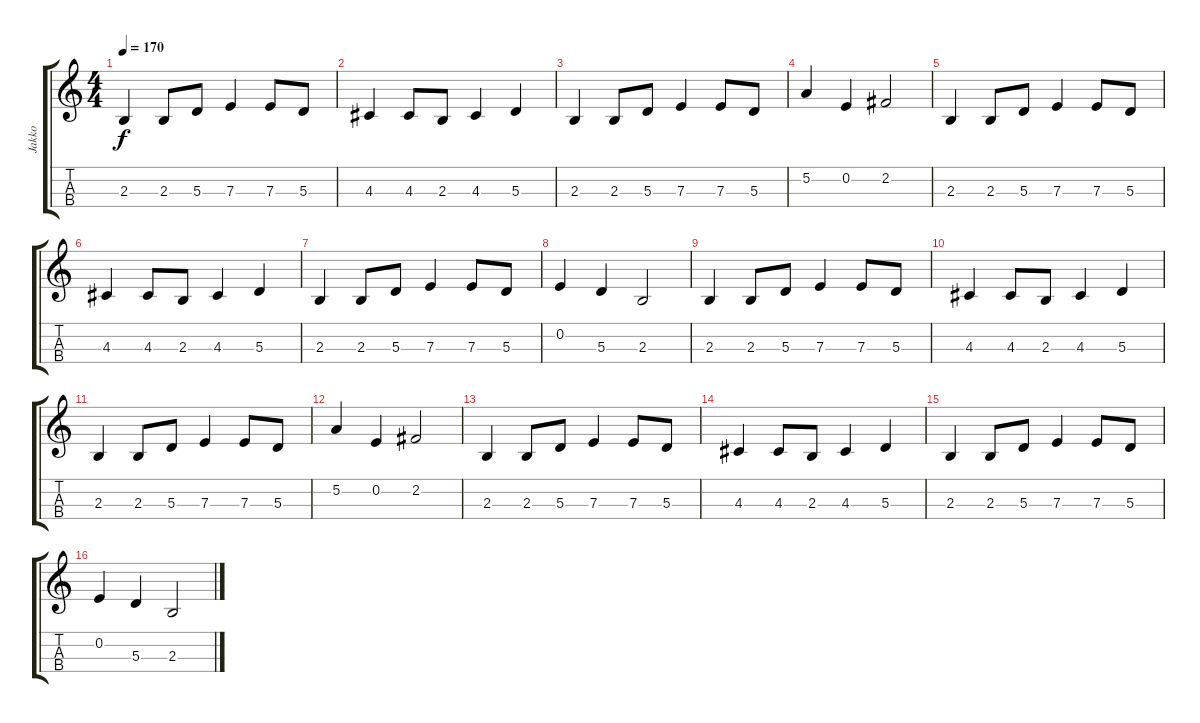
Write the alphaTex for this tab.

\track ("Jakko" "Jakko") {instrument viola}
\staff {score tabs}
\tuning (B4 E4 A3 D3) {hide}
\ts (4 4)
\tempo 170
\clef g2
\ks c
2.3.4{dy f volume 13} 2.3.8 5.3.8 7.3.4 7.3.8 5.3.8 |
4.3.4 4.3.8 2.3.8 4.3.4 5.3.4 |
2.3.4 2.3.8 5.3.8 7.3.4 7.3.8 5.3.8 |
5.2.4 0.2.4 2.2.2 |
2.3.4{volume 13} 2.3.8 5.3.8 7.3.4 7.3.8 5.3.8 |
4.3.4 4.3.8 2.3.8 4.3.4 5.3.4 |
2.3.4 2.3.8 5.3.8 7.3.4 7.3.8 5.3.8 |
0.2.4 5.3.4 2.3.2 |
2.3.4{volume 13} 2.3.8 5.3.8 7.3.4 7.3.8 5.3.8 |
4.3.4 4.3.8 2.3.8 4.3.4 5.3.4 |
2.3.4 2.3.8 5.3.8 7.3.4 7.3.8 5.3.8 |
5.2.4 0.2.4 2.2.2 |
2.3.4{volume 13} 2.3.8 5.3.8 7.3.4 7.3.8 5.3.8 |
4.3.4 4.3.8 2.3.8 4.3.4 5.3.4 |
2.3.4 2.3.8 5.3.8 7.3.4 7.3.8 5.3.8 |
0.2.4 5.3.4 2.3.2
